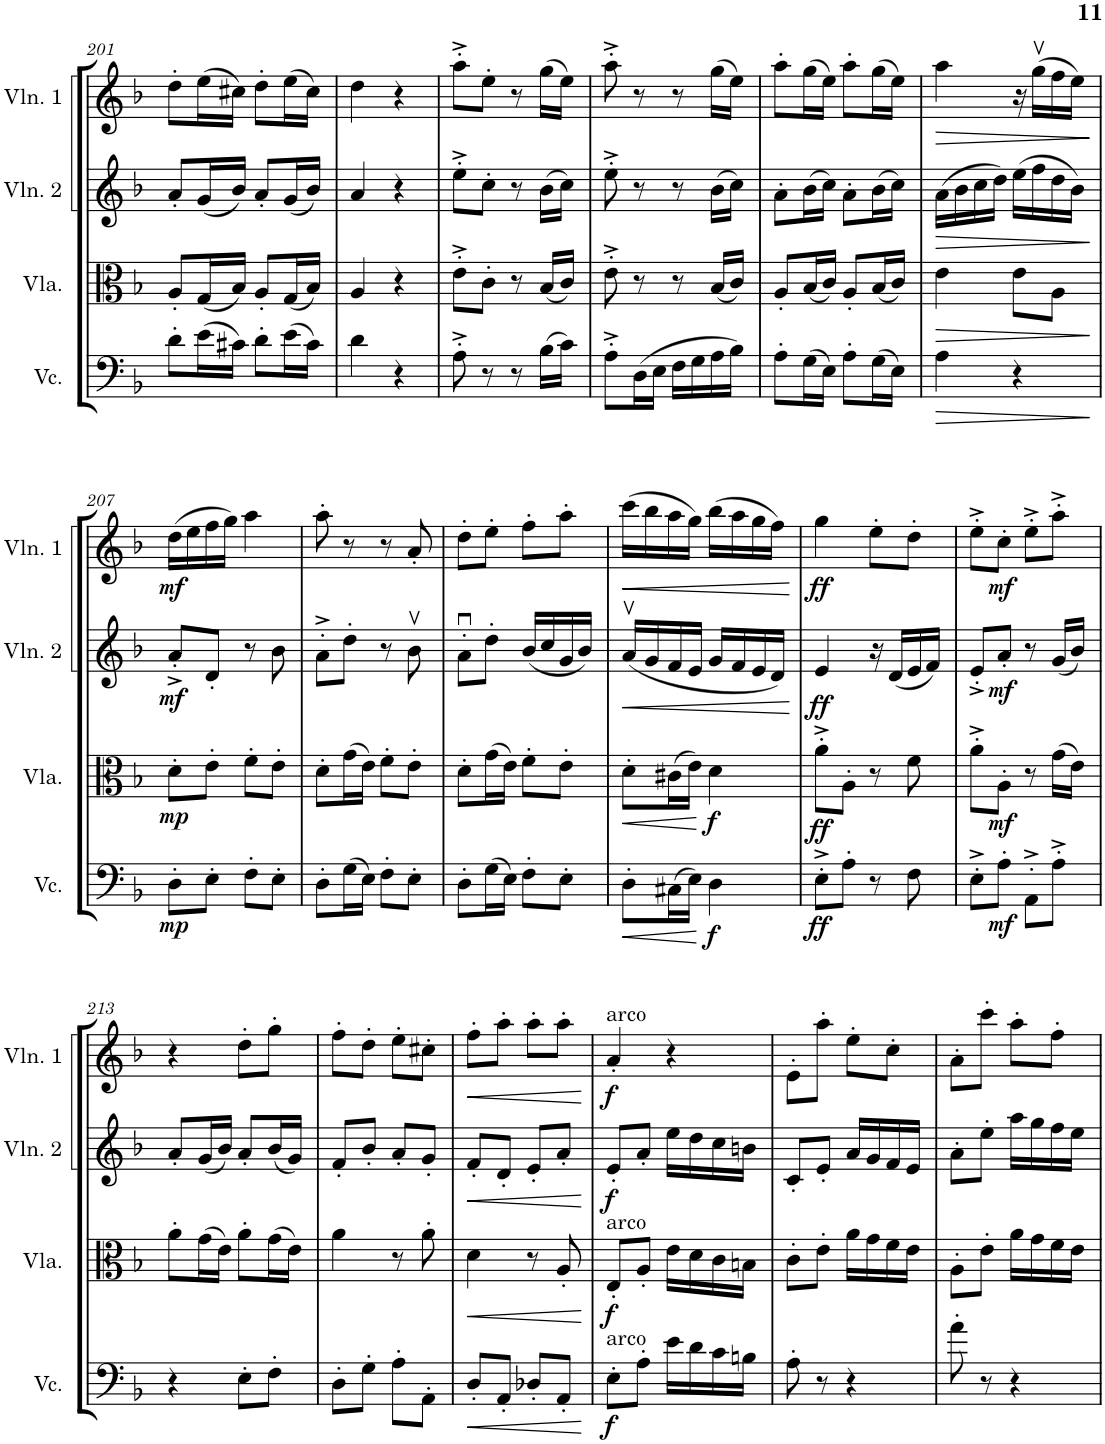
**kern	**dynam	**kern	**dynam	**kern	**dynam	**kern	**dynam
*part4	*part4	*part3	*part3	*part2	*part2	*part1	*part1
*staff4	*staff4	*staff3	*staff3	*staff2	*staff2	*staff1	*staff1
*I"Violoncello	*	*I"Viola	*	*I"Violin 2	*	*I"Violin 1	*
*I'Vc.	*	*I'Vla.	*	*I'Vln. 2	*	*I'Vln. 1	*
!!LO:PB:g=z
*clefF4	*	*clefC3	*	*clefG2	*	*clefG2	*
*k[b-]	*	*k[b-]	*	*k[b-]	*	*k[b-]	*
*M2/4	*	*M2/4	*	*M2/4	*	*M2/4	*
=201	=201	=201	=201	=201	=201	=201	=201
8d'\L	.	8A'/L	.	8a'/L	.	8dd'\L	.
(16e\L	.	(16G/L	.	(16g/L	.	(16ee\L	.
16c#X\JJ)	.	16B-/JJ)	.	16b-/JJ)	.	16cc#X\JJ)	.
8d'\L	.	8A'/L	.	8a'/L	.	8dd'\L	.
(16e\L	.	(16G/L	.	(16g/L	.	(16ee\L	.
16c#\JJ)	.	16B-/JJ)	.	16b-/JJ)	.	16cc#\JJ)	.
=202	=202	=202	=202	=202	=202	=202	=202
4d\	.	4A/	.	4a/	.	4dd\	.
4r	.	4r	.	4r	.	4r	.
=203	=203	=203	=203	=203	=203	=203	=203
8A'^\	.	8e'^\L	.	8ee'^\L	.	8aa'^\L	.
8r	.	8c'\J	.	8cc'\J	.	8ee'\J	.
8r	.	8r	.	8r	.	8r	.
(16B-\LL	.	(16B-/LL	.	(16b-\LL	.	(16gg\LL	.
16c\JJ)	.	16c/JJ)	.	16cc\JJ)	.	16ee\JJ)	.
=204	=204	=204	=204	=204	=204	=204	=204
8A'^\L	.	8e'^\	.	8ee'^\	.	8aa'^\	.
(16D\L	.	8r	.	8r	.	8r	.
16E\JJ	.	.	.	.	.	.	.
16F\LL	.	8r	.	8r	.	8r	.
16G\	.	.	.	.	.	.	.
16A\	.	(16B-/LL	.	(16b-\LL	.	(16gg\LL	.
16B-\JJ)	.	16c/JJ)	.	16cc\JJ)	.	16ee\JJ)	.
=205	=205	=205	=205	=205	=205	=205	=205
8A'\L	.	8A'/L	.	8a'\L	.	8aa'\L	.
(16G\L	.	(16B-/L	.	(16b-\L	.	(16gg\L	.
16E\JJ)	.	16c/JJ)	.	16cc\JJ)	.	16ee\JJ)	.
8A'\L	.	8A'/L	.	8a'\L	.	8aa'\L	.
(16G\L	.	(16B-/L	.	(16b-\L	.	(16gg\L	.
16E\JJ)	.	16c/JJ)	.	16cc\JJ)	.	16ee\JJ)	.
=206	=206	=206	=206	=206	=206	=206	=206
!	!LO:HP:b	!	!LO:HP:b	!	!LO:HP:b	!	!LO:HP:b
4A\	>	4e\	>	(16a\LL	>	4aa\	>
.	.	.	.	16b-\	.	.	.
.	.	.	.	16cc\	.	.	.
.	.	.	.	16dd\JJ)	.	.	.
4r	.	8e\L	.	(16ee\LL	.	16r	.
.	.	.	.	16ff\	.	(16ggv\LL	.
.	.	8A\J	.	16dd\	.	16ff\	.
.	.	.	.	16b-\JJ)	.	16ee\JJ)	.
.	]	.	]	.	]	.	]
!!LO:LB:g=z
=207	=207	=207	=207	=207	=207	=207	=207
!	!LO:DY:b	!	!LO:DY:b	!	!LO:DY:b	!	!LO:DY:b
8D'\L	mp	8d'\L	mp	8a'^/L	mf	(16dd\LL	mf
.	.	.	.	.	.	16ee\	.
8E'\J	.	8e'\J	.	8d'/J	.	16ff\	.
.	.	.	.	.	.	16gg\JJ)	.
8F'\L	.	8f'\L	.	8r	.	4aa\	.
8E'\J	.	8e'\J	.	8b-\	.	.	.
=208	=208	=208	=208	=208	=208	=208	=208
8D'\L	.	8d'\L	.	8a'^\L	.	8aa'\	.
(16G\L	.	(16g\L	.	8dd'\J	.	8r	.
16E\JJ)	.	16e\JJ)	.	.	.	.	.
8F'\L	.	8f'\L	.	8r	.	8r	.
8E'\J	.	8e'\J	.	8b-v\	.	8a'/	.
=209	=209	=209	=209	=209	=209	=209	=209
8D'\L	.	8d'\L	.	8au'\L	.	8dd'\L	.
(16G\L	.	(16g\L	.	8dd'\J	.	8ee'\J	.
16E\JJ)	.	16e\JJ)	.	.	.	.	.
8F'\L	.	8f'\L	.	(16b-/LL	.	8ff'\L	.
.	.	.	.	16cc/	.	.	.
8E'\J	.	8e'\J	.	16g/	.	8aa'\J	.
.	.	.	.	16b-/JJ)	.	.	.
=210	=210	=210	=210	=210	=210	=210	=210
!	!LO:HP:b	!	!LO:HP:b	!	!LO:HP:b	!	!LO:HP:b
8D'\L	<	8d'\L	<	(16av/LL	<	(16ccc\LL	<
.	.	.	.	16g/	.	16bb-\	.
(16C#X\L	.	(16c#X\L	.	16f/	.	16aa\	.
16E\JJ)	.	16e\JJ)	.	16e/JJ	.	16gg\JJ)	.
!	!LO:DY:n=1:b	!	!LO:DY:n=1:b	!	!	!	!
4D\	[ f	4d\	[ f	16g/LL	.	(16bb-\LL	.
.	.	.	.	16f/	.	16aa\	.
.	.	.	.	16e/	.	16gg\	.
.	.	.	.	16d/JJ)	.	16ff\JJ)	.
.	.	.	.	.	[	.	[
=211	=211	=211	=211	=211	=211	=211	=211
!	!LO:DY:b	!	!LO:DY:b	!	!LO:DY:b	!	!LO:DY:b
8E'^\L	ff	8a'^\L	ff	4e/	ff	4gg\	ff
8A'\J	.	8A'\J	.	.	.	.	.
8r	.	8r	.	16r	.	8ee'\L	.
.	.	.	.	(16d/LL	.	.	.
8F\	.	8f\	.	16e/	.	8dd'\J	.
.	.	.	.	16f/JJ)	.	.	.
=212	=212	=212	=212	=212	=212	=212	=212
8E'^\L	.	8a'^\L	.	8e'^/L	.	8ee'^\L	.
!	!LO:DY:b	!	!LO:DY:b	!	!LO:DY:b	!	!LO:DY:b
8A'\J	mf	8A'\J	mf	8a'/J	mf	8cc'\J	mf
8AA'^\L	.	8r	.	8r	.	8ee'^\L	.
8A'^\J	.	(16g\LL	.	(16g/LL	.	8aa'^\J	.
.	.	16e\JJ)	.	16b-/JJ)	.	.	.
!!LO:LB:g=z
=213	=213	=213	=213	=213	=213	=213	=213
4r	.	8a'\L	.	8a'/L	.	4r	.
.	.	(16g\L	.	(16g/L	.	.	.
.	.	16e\JJ)	.	16b-/JJ)	.	.	.
8E'\L	.	8a'\L	.	8a'/L	.	8dd'\L	.
8F'\J	.	(16g\L	.	(16b-/L	.	8gg'\J	.
.	.	16e\JJ)	.	16g/JJ)	.	.	.
=214	=214	=214	=214	=214	=214	=214	=214
8D'\L	.	4a\	.	8f'/L	.	8ff'\L	.
8G'\J	.	.	.	8b-'/J	.	8dd'\J	.
8A'\L	.	8r	.	8a'/L	.	8ee'\L	.
8AA'\J	.	8a'\	.	8g'/J	.	8cc#X'\J	.
=215	=215	=215	=215	=215	=215	=215	=215
!	!LO:HP:b	!	!LO:HP:b	!	!LO:HP:b	!	!LO:HP:b
8D'/L	<	4d\	<	8f'/L	<	8ff'\L	<
8AA'/J	.	.	.	8d'/J	.	8aa'\J	.
8D-X'/L	.	8r	.	8e'/L	.	8aa'\L	.
8AA'/J	.	8A'/	.	8a'/J	.	8aa'\J	.
.	[	.	[	.	[	.	[
=216	=216	=216	=216	=216	=216	=216	=216
!	!	!	!	!	!	!LO:TX:a:t=arco	!
!	!	!LO:TX:a:t=arco	!	!	!	!	!
!LO:TX:a:t=arco	!	!	!	!	!	!	!
!	!LO:DY:b	!	!LO:DY:b	!	!LO:DY:b	!	!LO:DY:b
8E'\L	f	8E'/L	f	8e'/L	f	4a'/	f
8A'\J	.	8A'/J	.	8a'/J	.	.	.
16e\LL	.	16e\LL	.	16ee\LL	.	4r	.
16d\	.	16d\	.	16dd\	.	.	.
16c\	.	16c\	.	16cc\	.	.	.
16Bn\JJ	.	16Bn\JJ	.	16bn\JJ	.	.	.
=217	=217	=217	=217	=217	=217	=217	=217
8A'\	.	8c'\L	.	8c'/L	.	8e'\L	.
8r	.	8e'\J	.	8e'/J	.	8aa'\J	.
4r	.	16a\LL	.	16a/LL	.	8ee'\L	.
.	.	16g\	.	16g/	.	.	.
.	.	16f\	.	16f/	.	8cc'\J	.
.	.	16e\JJ	.	16e/JJ	.	.	.
=218	=218	=218	=218	=218	=218	=218	=218
8a'\	.	8A'\L	.	8a'\L	.	8a'\L	.
8r	.	8e'\J	.	8ee'\J	.	8ccc'\J	.
4r	.	16a\LL	.	16aa\LL	.	8aa'\L	.
.	.	16g\	.	16gg\	.	.	.
.	.	16f\	.	16ff\	.	8ff'\J	.
.	.	16e\JJ	.	16ee\JJ	.	.	.
=	=	=	=	=	=	=	=
*-	*-	*-	*-	*-	*-	*-	*-
